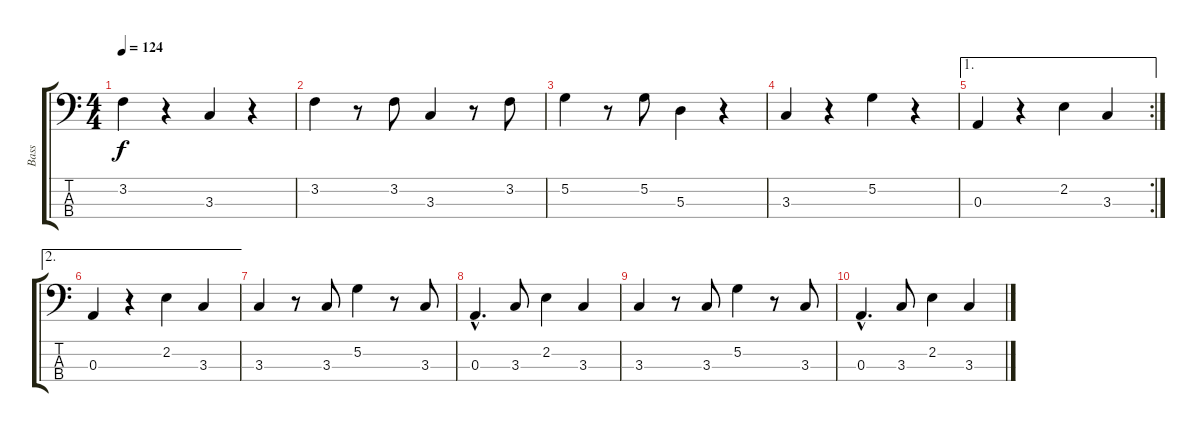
\track ("Bass" "Bass") {instrument electricbassfinger}
\staff {score tabs}
\tuning (G2 D2 A1 E1) {hide}
\ts (4 4)
\tempo 124
\clef f4
\ks c
3.2.4{dy f} r.4 3.3.4 r.4 |
3.2.4 r.8 3.2.8 3.3.4 r.8 3.2.8 |
5.2.4 r.8 5.2.8 5.3.4 r.4 |
3.3.4 r.4 5.2.4 r.4 |
\ae 1
\rc 2
0.3.4 r.4 2.2.4 3.3.4 |
\ae 2
0.3.4 r.4 2.2.4 3.3.4 |
3.3.4 r.8 3.3.8 5.2.4 r.8 3.3.8 |
0.3{hac}.4{d} 3.3.8 2.2.4 3.3.4 |
3.3.4{volume 7} r.8 3.3.8 5.2.4 r.8 3.3.8 |
0.3{hac}.4{d} 3.3.8 2.2.4 3.3.4
